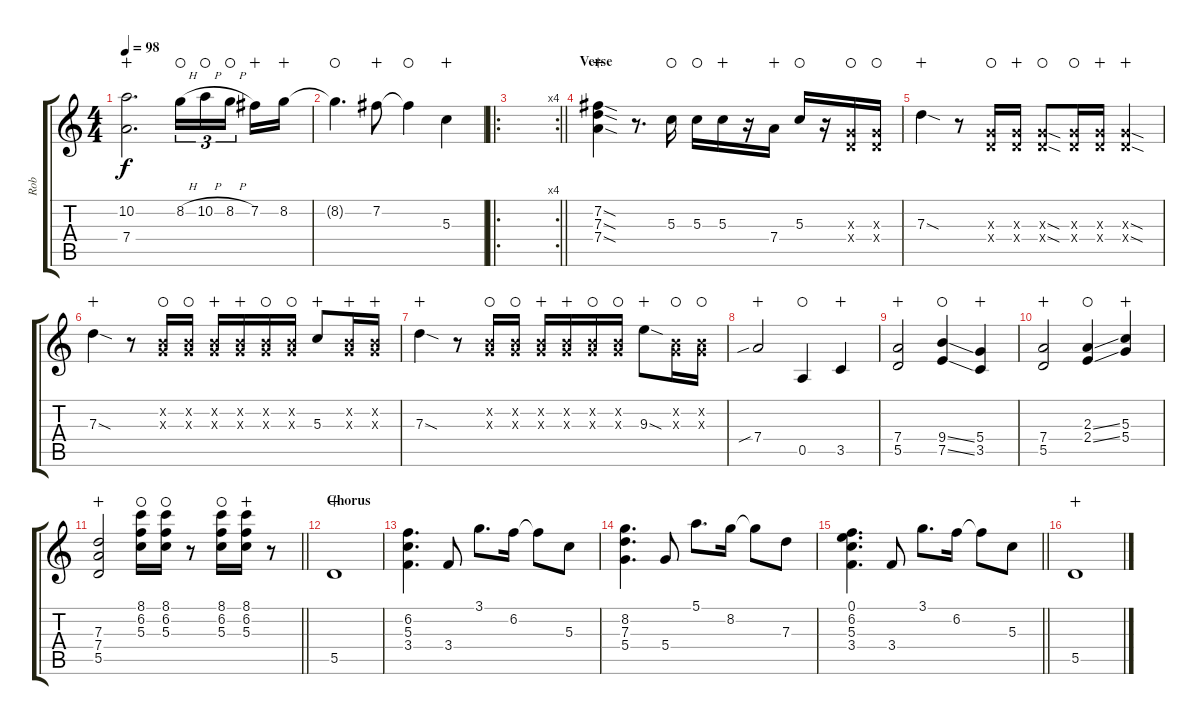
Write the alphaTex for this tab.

\track ("Rob" "Rob") {instrument overdrivenguitar}
\staff {score tabs}
\tuning (E4 B3 G3 D3 A2 D2) {hide}
\ts (4 4)
\tempo 98
\clef g2
\ks c
(10.2 7.4).2{d dy f wahc} 8.2{h}.16{tu (3 2) waho} 10.2{h}.16{tu (3 2) waho} 8.2{h}.16{tu (3 2) waho beam splitsecondary} 7.2.16{wahc} 8.2.16{wahc} |
8.2{t}.4{d waho} 7.2.8{wahc} 7.2{t}.4{waho} 5.3.4{wahc} |
\ro
\rc 4
\barLineRight lightlight
|
\section ("" "Verse")
(7.2{sod} 7.3{sod} 7.4{sod}).4{wahc} r.8{d} 5.3.16{waho} 5.3.16{waho} 5.3.16{wahc} r.16 7.4.16{wahc} 5.3.16{waho} r.16 (0.3{x} 0.4{x}).16{waho} (0.3{x} 0.4{x}).16{waho} |
7.3{sod}.4{wahc} r.8 (0.3{x} 0.4{x}).16{waho} (0.3{x} 0.4{x}).16{wahc} (0.3{sod x} 0.4{sod x}).8{waho} (0.3{x} 0.4{x}).16{waho} (0.3{x} 0.4{x}).16{wahc} (0.3{sod x} 0.4{sod x}).4{wahc} |
7.3{sod}.4{wahc} r.8 (0.2{x} 0.3{x}).16{waho} (0.2{x} 0.3{x}).16{waho} (0.2{x} 0.3{x}).16{wahc} (0.2{x} 0.3{x}).16{wahc} (0.2{x} 0.3{x}).16{waho} (0.2{x} 0.3{x}).16{waho} 5.3.8{wahc} (0.2{x} 0.3{x}).16{wahc} (0.2{x} 0.3{x}).16{wahc} |
7.3{sod}.4{wahc} r.8 (0.2{x} 0.3{x}).16{waho} (0.2{x} 0.3{x}).16{waho} (0.2{x} 0.3{x}).16{wahc} (0.2{x} 0.3{x}).16{wahc} (0.2{x} 0.3{x}).16{waho} (0.2{x} 0.3{x}).16{waho} 9.3{sod}.8{wahc} (0.2{x} 0.3{x}).16{waho} (0.2{x} 0.3{x}).16{waho} |
7.4{sib}.2{wahc} 0.5.4{waho} 3.5.4{wahc} |
(7.4 5.5).2{wahc} (9.4{ss} 7.5{ss}).4{waho} (5.4 3.5).4{wahc} |
(7.4 5.5).2{wahc} (2.3{ss} 2.4{ss}).4{waho} (5.3 5.4).4{wahc} |
\barLineRight lightlight
(7.3 7.4 5.5).2{wahc} (8.1 6.2 5.3).16{waho} (8.1 6.2 5.3).16{waho} r.8 (8.1 6.2 5.3).16{waho} (8.1 6.2 5.3).16{wahc} r.8 |
\section ("" "Chorus")
5.5.1{wahc} |
(6.2 5.3 3.4).4{d} 3.4.8 3.1.8{d} 6.2.16 6.2{t}.8 5.3.8 |
(8.2 7.3 5.4).4{d} 5.4.8 5.1.8{d} 8.2.16 8.2{t}.8 7.3.8 |
\barLineRight lightlight
(0.1 6.2 5.3 3.4).4{d} 3.4.8 3.1.8{d} 6.2.16 6.2{t}.8 5.3.8 |
5.5.1{wahc}
